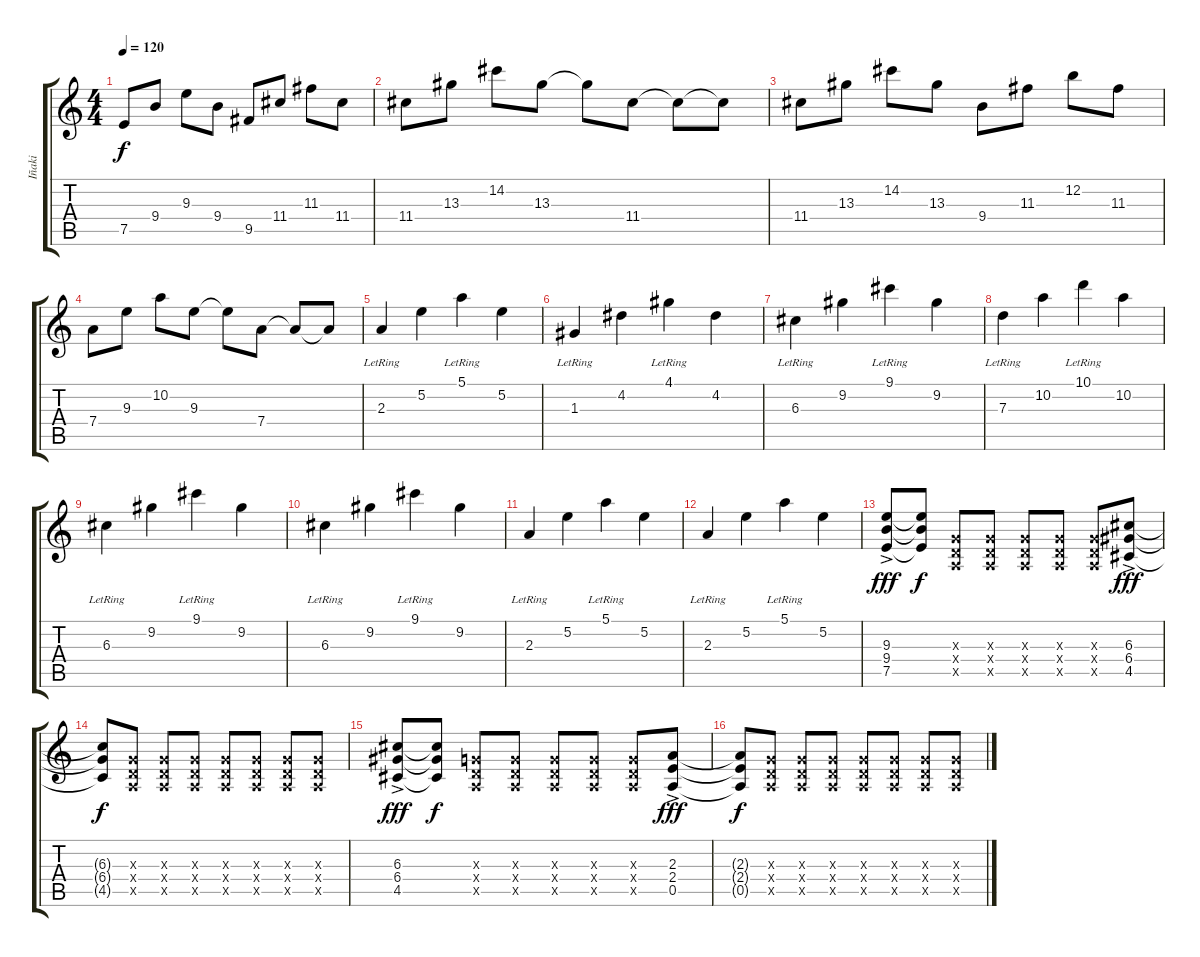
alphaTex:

\track ("Iñaki" "Iñaki") {instrument overdrivenguitar}
\staff {score tabs}
\tuning (E4 B3 G3 D3 A2 E2) {hide}
\ts (4 4)
\tempo 120
\clef g2
\ks c
7.5.8{dy f} 9.4.8 9.3.8 9.4.8 9.5.8 11.4.8 11.3.8 11.4.8 |
11.4.8 13.3.8 14.2.8 13.3.8 13.3{t}.8 11.4.8 11.4{t}.8 11.4{t}.8 |
11.4.8 13.3.8 14.2.8 13.3.8 9.4.8 11.3.8 12.2.8 11.3.8 |
7.4.8 9.3.8 10.2.8 9.3.8 9.3{t}.8 7.4.8 7.4{t}.8 7.4{t}.8 |
2.3{lr}.4{volume 8} 5.2.4 5.1{lr}.4 5.2.4 |
1.3{lr}.4 4.2.4 4.1{lr}.4 4.2.4 |
6.3{lr}.4 9.2.4 9.1{lr}.4 9.2.4 |
7.3{lr}.4 10.2.4 10.1{lr}.4 10.2.4 |
6.3{lr}.4 9.2.4 9.1{lr}.4 9.2.4 |
6.3{lr}.4 9.2.4 9.1{lr}.4 9.2.4 |
2.3{lr}.4 5.2.4 5.1{lr}.4 5.2.4 |
2.3{lr}.4 5.2.4 5.1{lr}.4 5.2.4 |
(9.3{ac} 9.4{ac} 7.5).8{dy fff instrument overdrivenguitar} (9.3{t} 9.4{t} 7.5{t}).8{dy f} (0.3{x} 0.4{x} 0.5{x}).8 (0.3{x} 0.4{x} 0.5{x}).8 (0.3{x} 0.4{x} 0.5{x}).8 (0.3{x} 0.4{x} 0.5{x}).8 (0.3{x} 0.4{x} 0.5{x}).8 (6.3{ac} 6.4 4.5).8{dy fff} |
(6.3{t} 6.4{t} 4.5{t}).8{dy f} (0.3{x} 0.4{x} 0.5{x}).8 (0.3{x} 0.4{x} 0.5{x}).8 (0.3{x} 0.4{x} 0.5{x}).8 (0.3{x} 0.4{x} 0.5{x}).8 (0.3{x} 0.4{x} 0.5{x}).8 (0.3{x} 0.4{x} 0.5{x}).8 (0.3{x} 0.4{x} 0.5{x}).8 |
(6.3{ac} 6.4 4.5).8{dy fff} (6.3{t} 6.4{t} 4.5{t}).8{dy f} (0.3{x} 0.4{x} 0.5{x}).8 (0.3{x} 0.4{x} 0.5{x}).8 (0.3{x} 0.4{x} 0.5{x}).8 (0.3{x} 0.4{x} 0.5{x}).8 (0.3{x} 0.4{x} 0.5{x}).8 (2.3{ac} 2.4 0.5).8{dy fff} |
(2.3{t} 2.4{t} 0.5{t}).8{dy f} (0.3{x} 0.4{x} 0.5{x}).8 (0.3{x} 0.4{x} 0.5{x}).8 (0.3{x} 0.4{x} 0.5{x}).8 (0.3{x} 0.4{x} 0.5{x}).8 (0.3{x} 0.4{x} 0.5{x}).8 (0.3{x} 0.4{x} 0.5{x}).8 (0.3{x} 0.4{x} 0.5{x}).8
